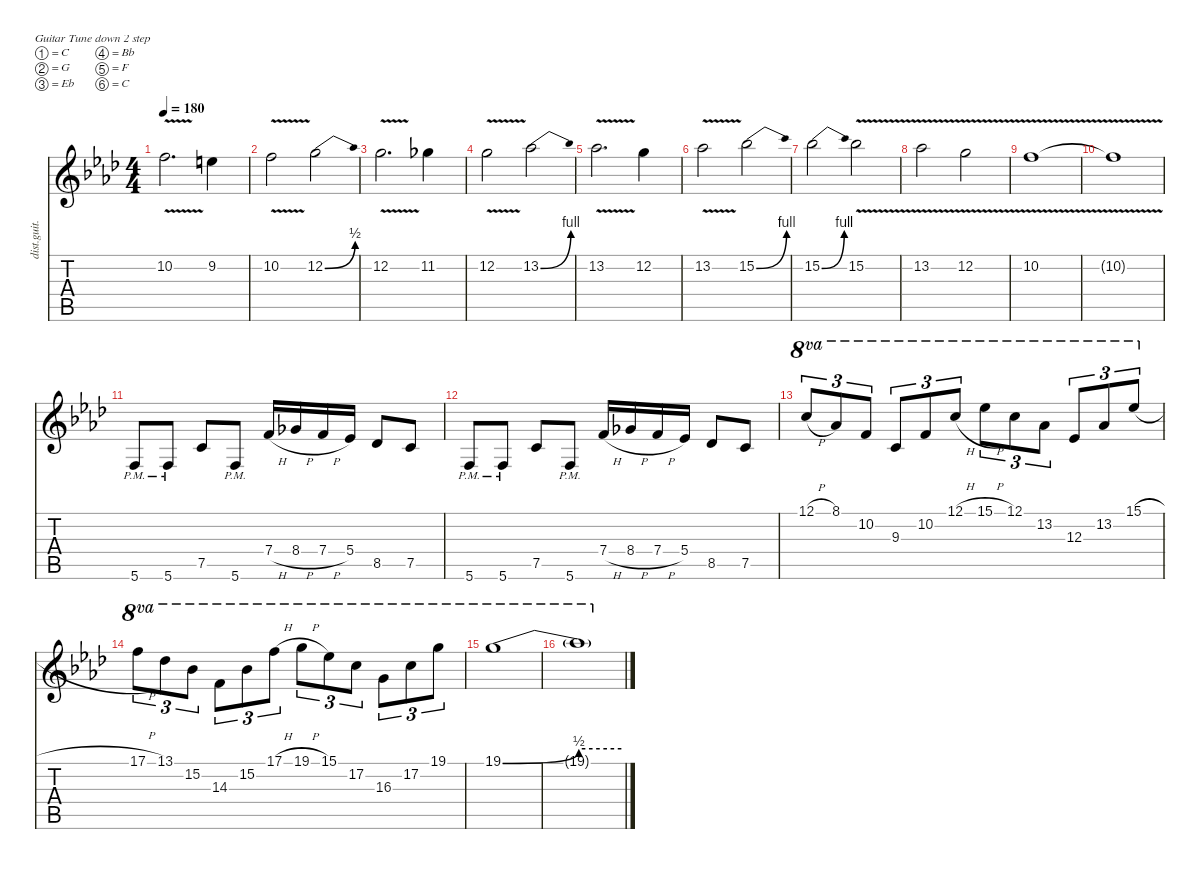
\defaultSystemsLayout 4
\hideDynamics
\bracketExtendMode nobrackets
\track ("Rob" "dist.guit.") {instrument distortionguitar}
\staff {score tabs}
\tuning (C4 G3 Eb3 Bb2 F2 C2)
\ts (4 4)
\beaming (8 2 2 2 2)
\tempo 180
\clef g2
\ks fminor
10.2{v acc forcenatural}.2{d dy f instrument distortionguitar beam Down} 9.2{acc forcenatural}.4{beam Down} |
10.2{v acc forcenatural}.2{beam Down} 12.2{be (bend 0 0 15 2) acc forcenatural}.2{beam Down} |
12.2{v acc forcenatural}.2{d beam Down} 11.2{acc b}.4{beam Down} |
12.2{v acc forcenatural}.2{beam Down} 13.2{be (bend 0 0 15 4) acc b}.2{beam Down} |
13.2{v acc b}.2{d beam Down} 12.2{acc forcenatural}.4{beam Down} |
13.2{v acc b}.2{beam Down} 15.2{be (bend 0 0 15 4) acc b}.2{beam Down} |
15.2{be (bend 0 0 15 4) acc b}.2{beam Down} 15.2{v acc b}.2{beam Down} |
13.2{v acc b}.2{beam Down} 12.2{v acc forcenatural}.2{beam Down} |
10.2{v acc forcenatural}.1{beam Down} |
10.2{v t acc forcenatural}.1{beam Down} |
5.6{pm acc forcenatural}.8{beam Up} 5.6{pm acc forcenatural}.8{beam Up} 7.5{acc forcenatural}.8{beam Up} 5.6{pm acc forcenatural}.8{beam Up} 7.4{h acc forcenatural}.16{beam Up} 8.4{h acc b}.16{beam Up} 7.4{h acc forcenatural}.16{beam Up} 5.4{acc b}.16{beam Up} 8.5{acc b}.8{beam Up} 7.5{acc forcenatural}.8{beam Up} |
5.6{pm acc forcenatural}.8{beam Up} 5.6{pm acc forcenatural}.8{beam Up} 7.5{acc forcenatural}.8{beam Up} 5.6{pm acc forcenatural}.8{beam Up} 7.4{h acc forcenatural}.16{beam Up} 8.4{h acc b}.16{beam Up} 7.4{h acc forcenatural}.16{beam Up} 5.4{acc b}.16{beam Up} 8.5{acc b}.8{beam Up} 7.5{acc forcenatural}.8{beam Up} |
12.1{h acc forcenatural}.8{tu (3 2) ot 8va beam Up} 8.1{acc b}.8{tu (3 2) ot 8va beam Up} 10.2{acc forcenatural}.8{tu (3 2) ot 8va beam Up} 9.3{acc forcenatural}.8{tu (3 2) ot 8va beam Up} 10.2{acc forcenatural}.8{tu (3 2) ot 8va beam Up} 12.1{h acc forcenatural}.8{tu (3 2) ot 8va beam Up} 15.1{h acc b}.8{tu (3 2) ot 8va beam Down} 12.1{acc forcenatural}.8{tu (3 2) ot 8va beam Down} 13.2{acc b}.8{tu (3 2) ot 8va beam Down} 12.3{acc b}.8{tu (3 2) ot 8va beam Up} 13.2{acc b}.8{tu (3 2) ot 8va beam Up} 15.1{h acc b}.8{tu (3 2) ot 8va beam Up} |
17.1{h acc forcenatural}.8{tu (3 2) ot 8va beam Down} 13.1{acc b}.8{tu (3 2) ot 8va beam Down} 15.2{acc b}.8{tu (3 2) ot 8va beam Down} 14.3{acc forcenatural}.8{tu (3 2) ot 8va beam Down} 15.2{acc b}.8{tu (3 2) ot 8va beam Down} 17.1{h acc forcenatural}.8{tu (3 2) ot 8va beam Down} 19.1{h acc forcenatural}.8{tu (3 2) ot 8va beam Down} 15.1{acc b}.8{tu (3 2) ot 8va beam Down} 17.2{acc forcenatural}.8{tu (3 2) ot 8va beam Down} 16.3{acc forcenatural}.8{tu (3 2) ot 8va beam Down} 17.2{acc forcenatural}.8{tu (3 2) ot 8va beam Down} 19.1{acc forcenatural}.8{tu (3 2) ot 8va beam Down} |
19.1{be (bend 0 0 60 2) acc forcenatural}.1{ot 8va beam Down} |
19.1{be (hold 0 2 60 2) t}.1{ot 8va beam Down}
